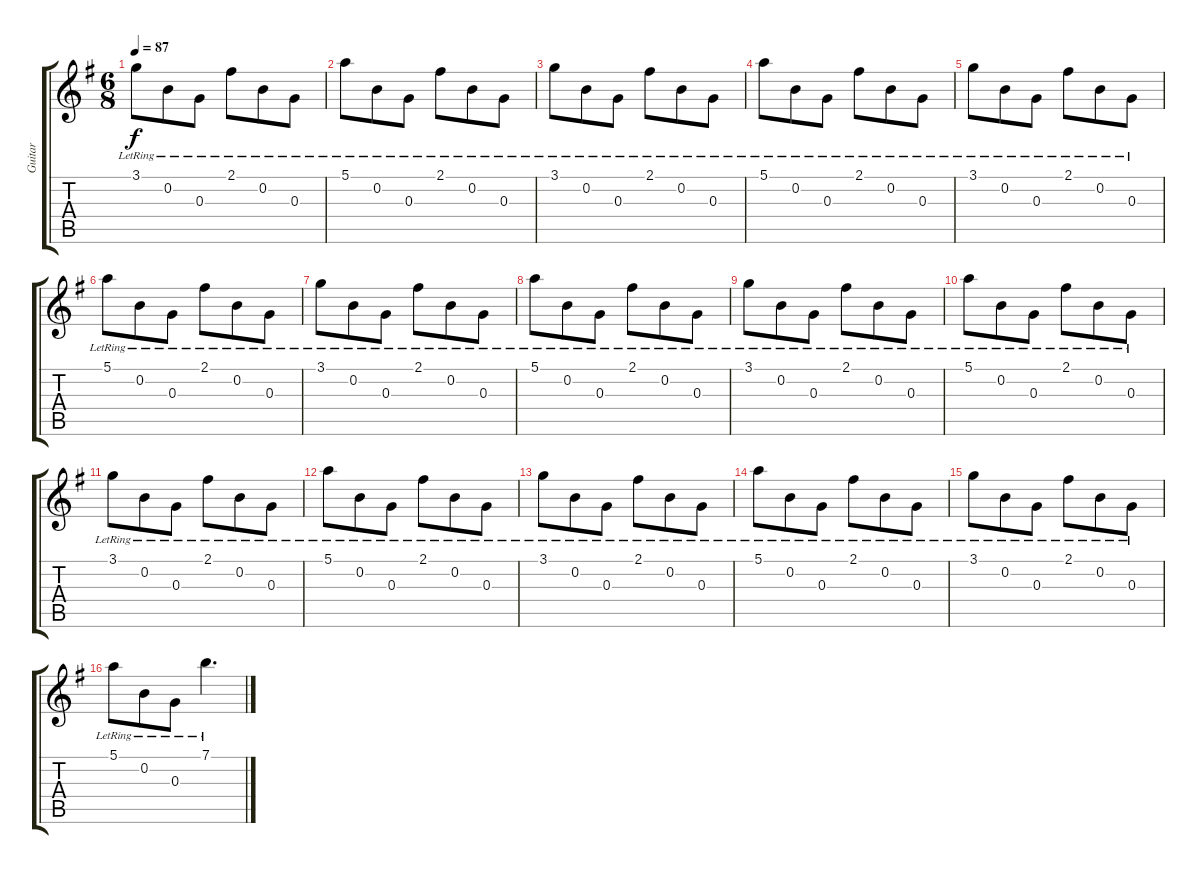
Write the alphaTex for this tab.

\track ("Guitar" "Guitar") {instrument electricguitarjazz}
\staff {score tabs}
\tuning (E4 B3 G3 D3 A2 D2) {hide}
\ts (6 8)
\tempo 87
\clef g2
\ks g
3.1{lr}.8{dy f} 0.2{lr}.8 0.3{lr}.8 2.1{lr}.8 0.2{lr}.8 0.3{lr}.8 |
5.1{lr}.8 0.2{lr}.8 0.3{lr}.8 2.1{lr}.8 0.2{lr}.8 0.3{lr}.8 |
3.1{lr}.8 0.2{lr}.8 0.3{lr}.8 2.1{lr}.8 0.2{lr}.8 0.3{lr}.8 |
5.1{lr}.8 0.2{lr}.8 0.3{lr}.8 2.1{lr}.8 0.2{lr}.8 0.3{lr}.8 |
3.1{lr}.8 0.2{lr}.8 0.3{lr}.8 2.1{lr}.8 0.2{lr}.8 0.3{lr}.8 |
5.1{lr}.8 0.2{lr}.8 0.3{lr}.8 2.1{lr}.8 0.2{lr}.8 0.3{lr}.8 |
3.1{lr}.8 0.2{lr}.8 0.3{lr}.8 2.1{lr}.8 0.2{lr}.8 0.3{lr}.8 |
5.1{lr}.8 0.2{lr}.8 0.3{lr}.8 2.1{lr}.8 0.2{lr}.8 0.3{lr}.8 |
3.1{lr}.8 0.2{lr}.8 0.3{lr}.8 2.1{lr}.8 0.2{lr}.8 0.3{lr}.8 |
5.1{lr}.8 0.2{lr}.8 0.3{lr}.8 2.1{lr}.8 0.2{lr}.8 0.3{lr}.8 |
3.1{lr}.8 0.2{lr}.8 0.3{lr}.8 2.1{lr}.8 0.2{lr}.8 0.3{lr}.8 |
5.1{lr}.8 0.2{lr}.8 0.3{lr}.8 2.1{lr}.8 0.2{lr}.8 0.3{lr}.8 |
3.1{lr}.8 0.2{lr}.8 0.3{lr}.8 2.1{lr}.8 0.2{lr}.8 0.3{lr}.8 |
5.1{lr}.8 0.2{lr}.8 0.3{lr}.8 2.1{lr}.8 0.2{lr}.8 0.3{lr}.8 |
3.1{lr}.8 0.2{lr}.8 0.3{lr}.8 2.1{lr}.8 0.2{lr}.8 0.3{lr}.8 |
5.1{lr}.8 0.2{lr}.8 0.3{lr}.8 7.1{lr}.4{d}
